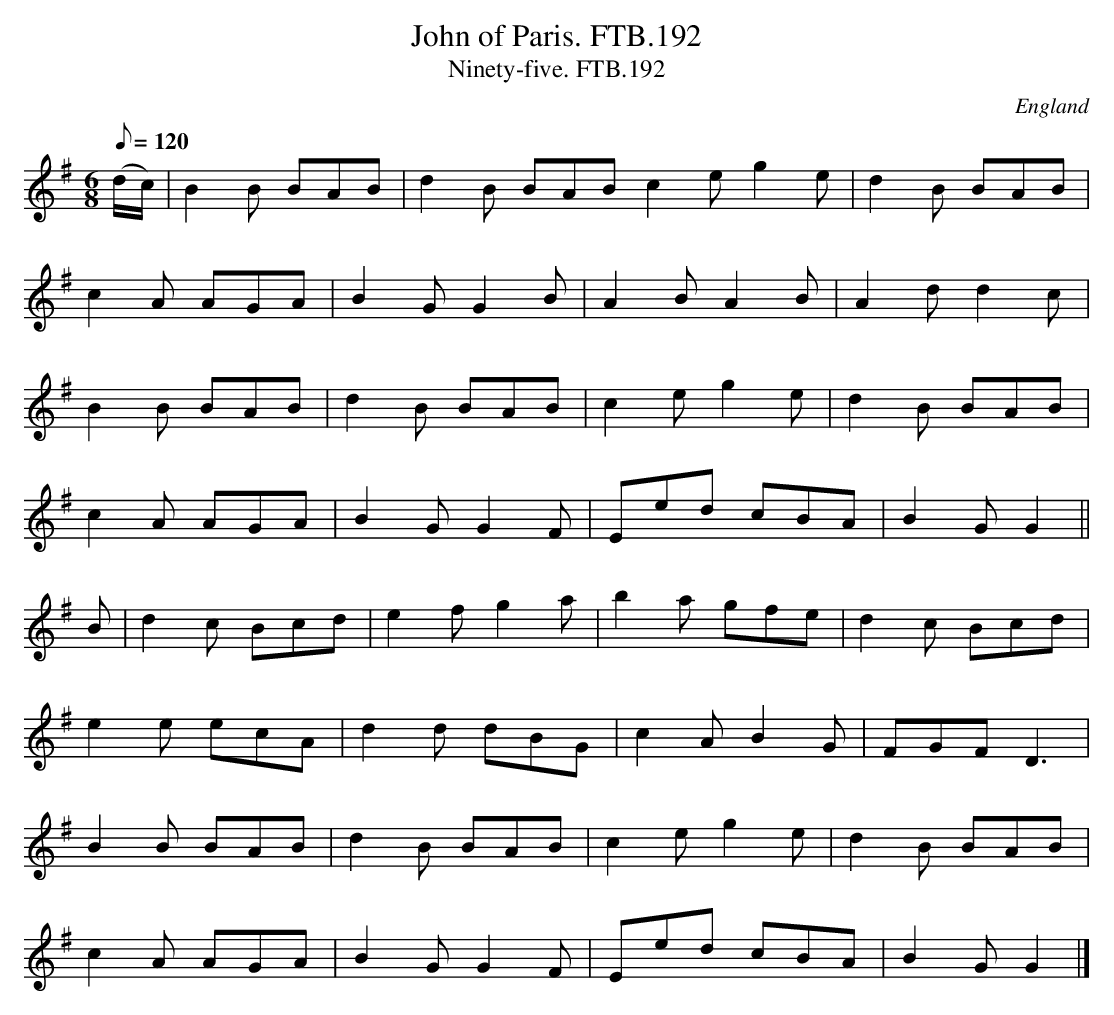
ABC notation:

X:1
T:John of Paris. FTB.192
T:Ninety-five. FTB.192
M:6/8
Q:120
O:England
K:G major
(d/c/)|B2B BAB|d2B BABc2eg2e|d2B BAB|
c2A AGA|B2GG2B|A2BA2B|A2dd2c|
B2B BAB|d2B BAB|c2eg2e|d2B BAB|
c2A AGA|B2G G2F|Eed cBA|B2GG2||
B|d2c Bcd|e2fg2a|b2a gfe|d2c Bcd|
e2e ecA|d2d dBG|c2A B2G|FGFD3|
B2B BAB|d2B BAB|c2eg2e|d2B BAB|
c2A AGA|B2GG2F|Eed cBA|B2GG2|]
